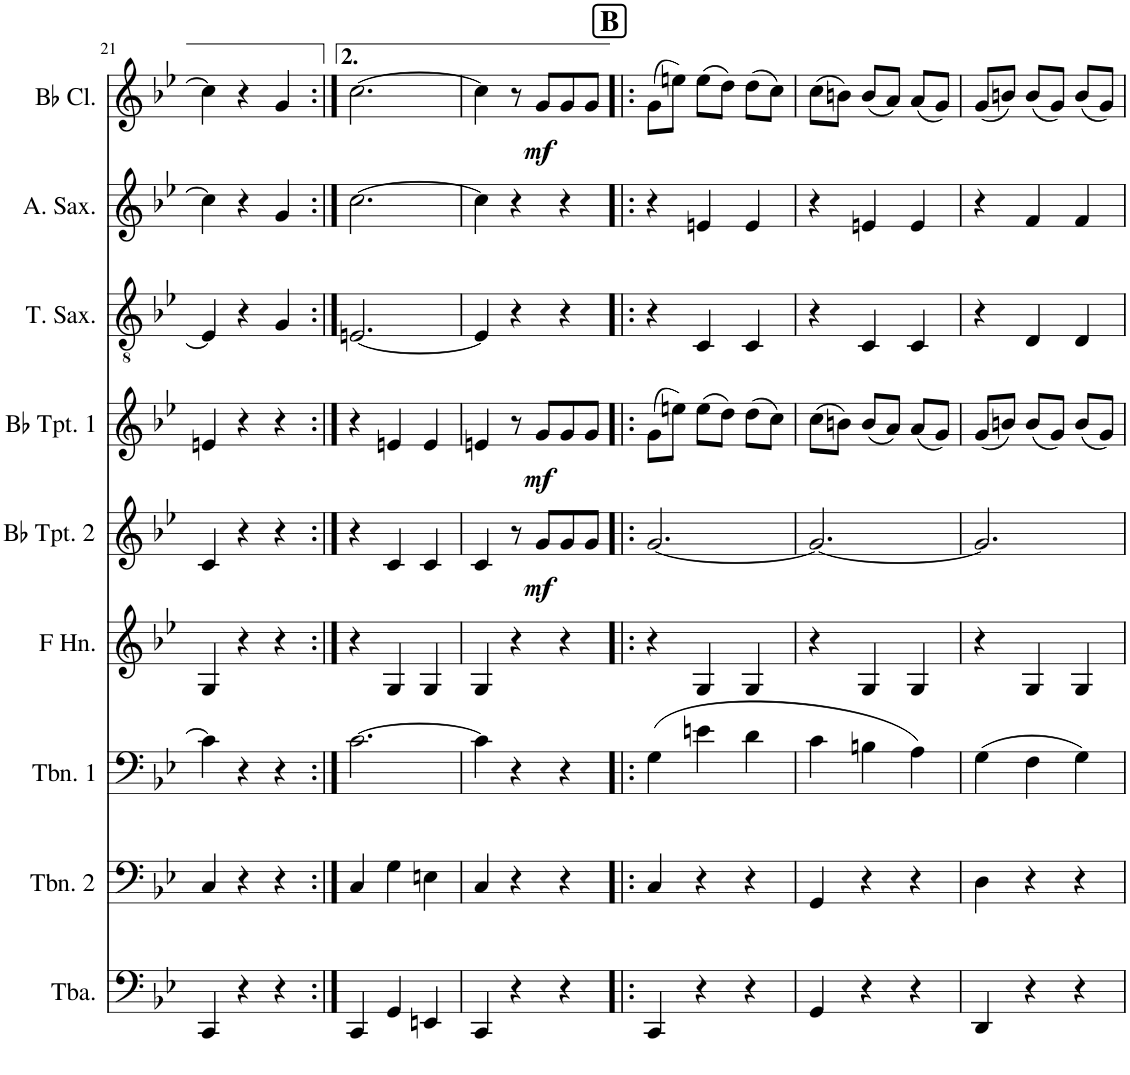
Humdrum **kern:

**kern	**kern	**kern	**kern	**kern	**dynam	**kern	**dynam	**kern	**kern	**kern	**dynam
*part9	*part8	*part7	*part6	*part5	*part5	*part4	*part4	*part3	*part2	*part1	*part1
*staff9	*staff8	*staff7	*staff6	*staff5	*staff5	*staff4	*staff4	*staff3	*staff2	*staff1	*staff1
*I"Tuba	*I"Trombone 2	*I"Trombone 1	*I"Horn in F	*I"Bb Tpt. 2	*	*I"Bb Tpt. 1	*	*I"Tenor Saxophone	*I"Alto Saxophone	*I"Bb Clarinet	*
*I'Tba.	*I'Tbn. 2	*I'Tbn. 1	*	*I'Bb Tpt. 2	*	*I'Bb Tpt. 1	*	*I'T. Sax.	*I'A. Sax.	*I'Bb Cl.	*
!!LO:PB:g=z
*clefF4	*clefF4	*clefF4	*clefG2	*clefG2	*	*clefG2	*	*clefGv2	*clefG2	*clefG2	*
*	*	*	*ITrd4c7	*ITrd1c2	*	*ITrd1c2	*	*ITrd8c14	*ITrd5c9	*ITrd1c2	*
*k[b-e-]	*k[b-e-]	*k[b-e-]	*k[b-e-]	*k[b-e-]	*	*k[b-e-]	*	*k[b-e-]	*k[b-e-]	*k[b-e-]	*
*M3/4	*M3/4	*M3/4	*M3/4	*M3/4	*	*M3/4	*	*M3/4	*M3/4	*M3/4	*
=21	=21	=21	=21	=21	=21	=21	=21	=21	=21	=21	=21
4CC/	4C/	4c\]	4G/	4c/	.	4en/	.	4E/]	4cc\]	4cc\]	.
4r	4r	4r	4r	4r	.	4r	.	4r	4r	4r	.
4r	4r	4r	4r	4r	.	4r	.	4G/	4g/	4g/	.
=22:|!	=22:|!	=22:|!	=22:|!	=22:|!	=22:|!	=22:|!	=22:|!	=22:|!	=22:|!	=22:|!	=22:|!
4CC/	4C/	[2.c\	4r	4r	.	4r	.	[2.En/	[2.cc\	[2.cc\	.
4GG/	4G\	.	4G/	4c/	.	4en/	.	.	.	.	.
4EEn/	4En\	.	4G/	4c/	.	4e/	.	.	.	.	.
=23	=23	=23	=23	=23	=23	=23	=23	=23	=23	=23	=23
4CC/	4C/	4c\]	4G/	4c/	.	4en/	.	4E/]	4cc\]	4cc\]	.
4r	4r	4r	4r	8r	.	8r	.	4r	4r	8r	.
!	!	!	!	!	!LO:DY:b	!	!LO:DY:b	!	!	!	!LO:DY:b
.	.	.	.	8g/L	mf	8g/L	mf	.	.	8g/L	mf
4r	4r	4r	4r	8g/	.	8g/	.	4r	4r	8g/	.
.	.	.	.	8g/J	.	8g/J	.	.	.	8g/J	.
!!LO:REH:place=s1:a:B:cj:fs=14:t=B
=24!|:	=24!|:	=24!|:	=24!|:	=24!|:	=24!|:	=24!|:	=24!|:	=24!|:	=24!|:	=24!|:	=24!|:
4CC/	4C/	(4G\	4r	[2.g/	.	(8g\L	.	4r	4r	(8g\L	.
.	.	.	.	.	.	8een\J)	.	.	.	8een\J)	.
4r	4r	4en\	4G/	.	.	(8ee\L	.	4C/	4en/	(8ee\L	.
.	.	.	.	.	.	8dd\J)	.	.	.	8dd\J)	.
4r	4r	4d\	4G/	.	.	(8dd\L	.	4C/	4e/	(8dd\L	.
.	.	.	.	.	.	8cc\J)	.	.	.	8cc\J)	.
=25	=25	=25	=25	=25	=25	=25	=25	=25	=25	=25	=25
4GG/	4GG/	4c\	4r	2.g/_	.	(8cc\L	.	4r	4r	(8cc\L	.
.	.	.	.	.	.	8bn\J)	.	.	.	8bn\J)	.
4r	4r	4Bn\	4G/	.	.	(8b/L	.	4C/	4en/	(8b/L	.
.	.	.	.	.	.	8a/J)	.	.	.	8a/J)	.
4r	4r	4A\)	4G/	.	.	(8a/L	.	4C/	4e/	(8a/L	.
.	.	.	.	.	.	8g/J)	.	.	.	8g/J)	.
=26	=26	=26	=26	=26	=26	=26	=26	=26	=26	=26	=26
4DD/	4D\	(4G\	4r	2.g/]	.	(8g/L	.	4r	4r	(8g/L	.
.	.	.	.	.	.	8bn/J)	.	.	.	8bn/J)	.
4r	4r	4F\	4G/	.	.	(8b/L	.	4D/	4f/	(8b/L	.
.	.	.	.	.	.	8g/J)	.	.	.	8g/J)	.
4r	4r	4G\)	4G/	.	.	(8b/L	.	4D/	4f/	(8b/L	.
.	.	.	.	.	.	8g/J)	.	.	.	8g/J)	.
=	=	=	=	=	=	=	=	=	=	=	=
*-	*-	*-	*-	*-	*-	*-	*-	*-	*-	*-	*-
